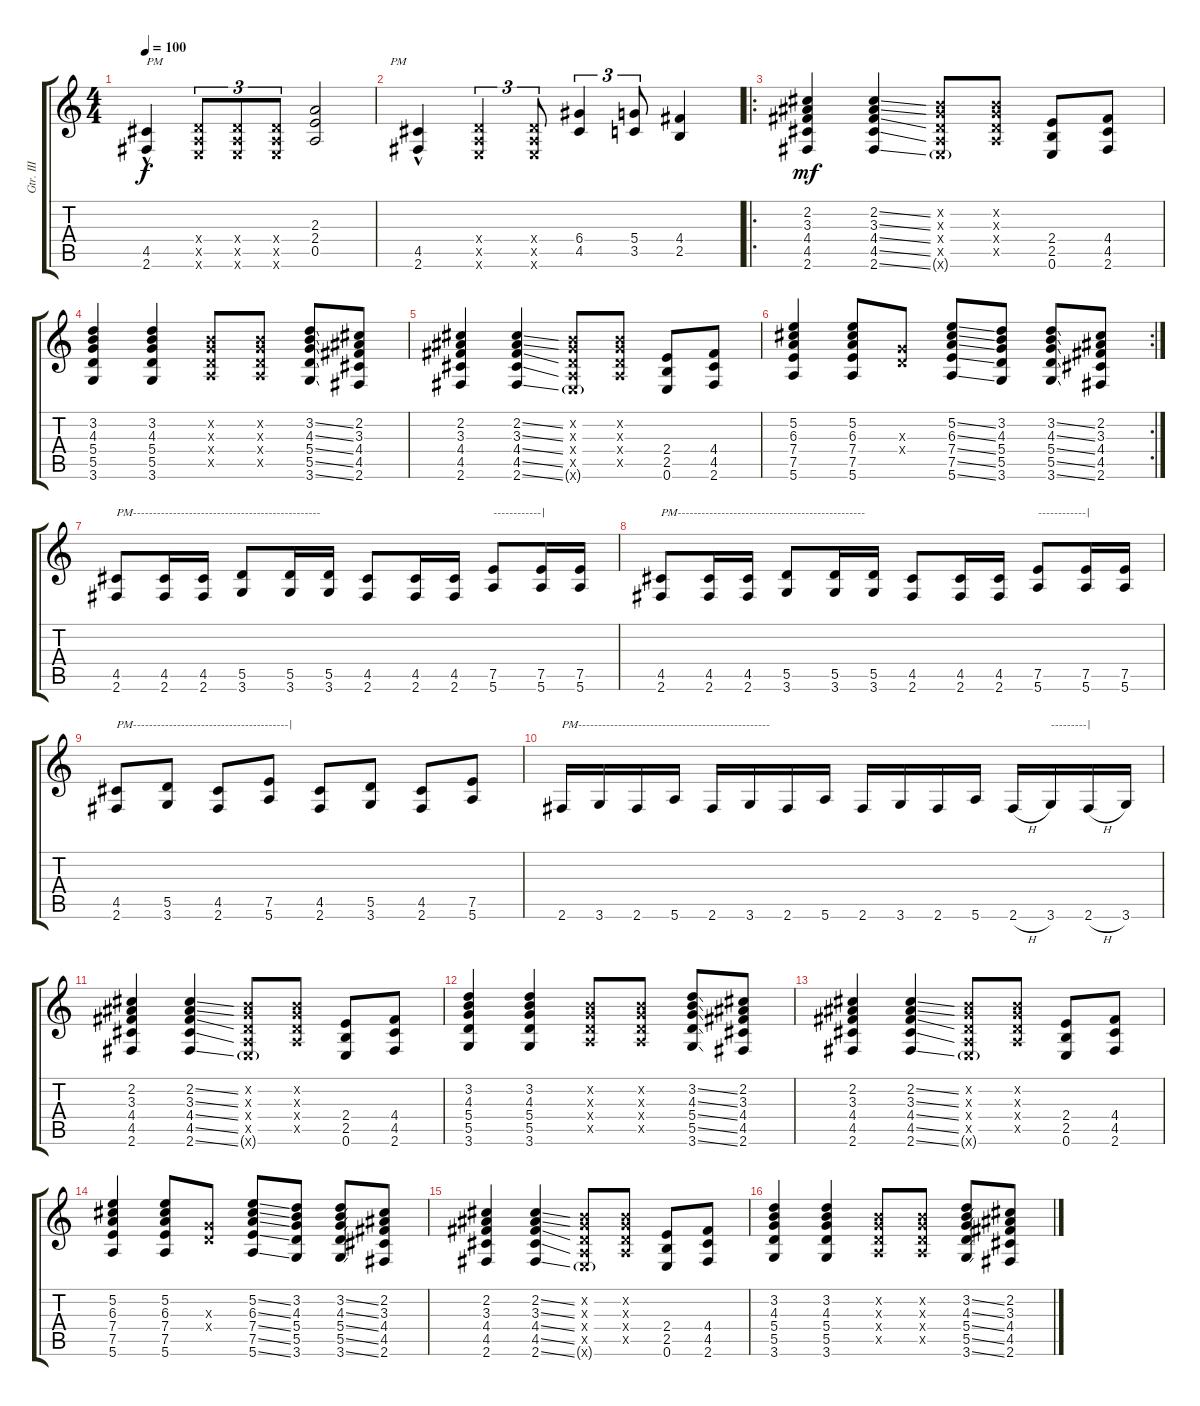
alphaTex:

\track ("Gtr. III" "Gtr. III") {instrument distortionguitar}
\staff {score tabs}
\tuning (E4 B3 G3 D3 A2 E2) {hide}
\ts (4 4)
\tempo 100
\clef g2
\ks c
(4.5 2.6{hac}).4{txt "PM" dy f instrument overdrivenguitar} (0.4{x} 0.5{x} 0.6{x}).8{tu (3 2) instrument distortionguitar} (0.4{x} 0.5{x} 0.6{x}).8{tu (3 2)} (0.4{x} 0.5{x} 0.6{x}).8{tu (3 2)} (2.3 2.4 0.5).2{txt "                         PM"} |
(4.5 2.6{hac}).4{instrument overdrivenguitar} (0.4{x} 0.5{x} 0.6{x}).4{tu (3 2) instrument distortionguitar} (0.4{x} 0.5{x} 0.6{x}).8{tu (3 2)} (6.4 4.5).4{tu (3 2)} (5.4 3.5).8{tu (3 2)} (4.4 2.5).4 |
\ro
(2.2 3.3 4.4 4.5 2.6).4{dy mf instrument distortionguitar} (2.2{ss} 3.3{ss} 4.4{ss} 4.5{ss} 2.6{ss}).4 (0.2{x} 0.3{x} 0.4{x} 0.5{x} 0.6{g x}).8 (0.2{x} 0.3{x} 0.4{x} 0.5{x}).8 (2.4 2.5 0.6).8 (4.4 4.5 2.6).8 |
(3.2 4.3 5.4 5.5 3.6).4 (3.2 4.3 5.4 5.5 3.6).4 (0.2{x} 0.3{x} 0.4{x} 0.5{x}).8 (0.2{x} 0.3{x} 0.4{x} 0.5{x}).8 (3.2{ss} 4.3{ss} 5.4{ss} 5.5{ss} 3.6{ss}).8 (2.2 3.3 4.4 4.5 2.6).8 |
(2.2 3.3 4.4 4.5 2.6).4 (2.2{ss} 3.3{ss} 4.4{ss} 4.5{ss} 2.6{ss}).4 (0.2{x} 0.3{x} 0.4{x} 0.5{x} 0.6{g x}).8 (0.2{x} 0.3{x} 0.4{x} 0.5{x}).8 (2.4 2.5 0.6).8 (4.4 4.5 2.6).8 |
\rc 2
(5.2 6.3 7.4 7.5 5.6).4 (5.2 6.3 7.4 7.5 5.6).8 (0.3{x} 0.4{x}).8 (5.2{ss} 6.3{ss} 7.4{ss} 7.5{ss} 5.6{ss}).8 (3.2 4.3 5.4 5.5 3.6).8 (3.2{ss} 4.3{ss} 5.4{ss} 5.5{ss} 3.6{ss}).8 (2.2 3.3 4.4 4.5 2.6).8 |
(4.5 2.6).8{txt "PM-----------------------------------------------" instrument overdrivenguitar} (4.5 2.6).16 (4.5 2.6).16 (5.5 3.6).8 (5.5 3.6).16 (5.5 3.6).16 (4.5 2.6).8{instrument overdrivenguitar} (4.5 2.6).16 (4.5 2.6).16 (7.5 5.6).8{txt "------------|"} (7.5 5.6).16 (7.5 5.6).16 |
(4.5 2.6).8{txt "PM-----------------------------------------------" instrument overdrivenguitar} (4.5 2.6).16 (4.5 2.6).16 (5.5 3.6).8 (5.5 3.6).16 (5.5 3.6).16 (4.5 2.6).8{instrument overdrivenguitar} (4.5 2.6).16 (4.5 2.6).16 (7.5 5.6).8{txt "------------|"} (7.5 5.6).16 (7.5 5.6).16 |
(4.5 2.6).8{txt "PM---------------------------------------|" instrument overdrivenguitar} (5.5 3.6).8{instrument distortionguitar} (4.5 2.6).8{instrument overdrivenguitar} (7.5 5.6).8{instrument distortionguitar} (4.5 2.6).8{instrument overdrivenguitar} (5.5 3.6).8{instrument distortionguitar} (4.5 2.6).8{instrument overdrivenguitar} (7.5 5.6).8{instrument distortionguitar} |
2.6.16{txt "PM------------------------------------------------" instrument overdrivenguitar} 3.6.16 2.6.16 5.6.16 2.6.16{instrument overdrivenguitar} 3.6.16 2.6.16 5.6.16 2.6.16{instrument overdrivenguitar} 3.6.16 2.6.16 5.6.16 2.6{h}.16 3.6.16{txt "---------|"} 2.6{h}.16 3.6.16 |
(2.2 3.3 4.4 4.5 2.6).4{instrument distortionguitar} (2.2{ss} 3.3{ss} 4.4{ss} 4.5{ss} 2.6{ss}).4 (0.2{x} 0.3{x} 0.4{x} 0.5{x} 0.6{g x}).8 (0.2{x} 0.3{x} 0.4{x} 0.5{x}).8 (2.4 2.5 0.6).8 (4.4 4.5 2.6).8 |
(3.2 4.3 5.4 5.5 3.6).4 (3.2 4.3 5.4 5.5 3.6).4 (0.2{x} 0.3{x} 0.4{x} 0.5{x}).8 (0.2{x} 0.3{x} 0.4{x} 0.5{x}).8 (3.2{ss} 4.3{ss} 5.4{ss} 5.5{ss} 3.6{ss}).8 (2.2 3.3 4.4 4.5 2.6).8 |
(2.2 3.3 4.4 4.5 2.6).4 (2.2{ss} 3.3{ss} 4.4{ss} 4.5{ss} 2.6{ss}).4 (0.2{x} 0.3{x} 0.4{x} 0.5{x} 0.6{g x}).8 (0.2{x} 0.3{x} 0.4{x} 0.5{x}).8 (2.4 2.5 0.6).8 (4.4 4.5 2.6).8 |
(5.2 6.3 7.4 7.5 5.6).4 (5.2 6.3 7.4 7.5 5.6).8 (0.3{x} 0.4{x}).8 (5.2{ss} 6.3{ss} 7.4{ss} 7.5{ss} 5.6{ss}).8 (3.2 4.3 5.4 5.5 3.6).8 (3.2{ss} 4.3{ss} 5.4{ss} 5.5{ss} 3.6{ss}).8 (2.2 3.3 4.4 4.5 2.6).8 |
(2.2 3.3 4.4 4.5 2.6).4{instrument distortionguitar} (2.2{ss} 3.3{ss} 4.4{ss} 4.5{ss} 2.6{ss}).4 (0.2{x} 0.3{x} 0.4{x} 0.5{x} 0.6{g x}).8 (0.2{x} 0.3{x} 0.4{x} 0.5{x}).8 (2.4 2.5 0.6).8 (4.4 4.5 2.6).8 |
(3.2 4.3 5.4 5.5 3.6).4 (3.2 4.3 5.4 5.5 3.6).4 (0.2{x} 0.3{x} 0.4{x} 0.5{x}).8 (0.2{x} 0.3{x} 0.4{x} 0.5{x}).8 (3.2{ss} 4.3{ss} 5.4{ss} 5.5{ss} 3.6{ss}).8 (2.2 3.3 4.4 4.5 2.6).8
